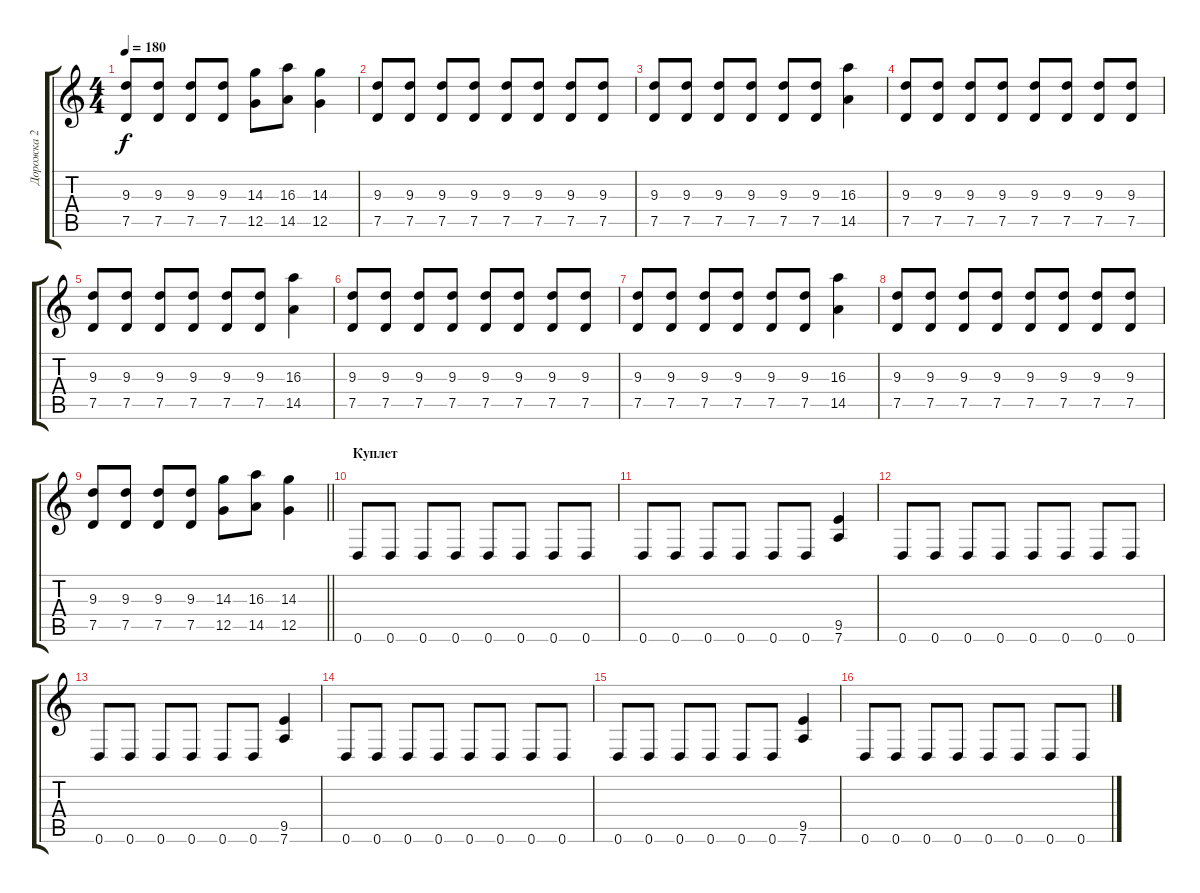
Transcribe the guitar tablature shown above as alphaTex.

\track ("Дорожка 2" "Дорожка 2") {instrument distortionguitar}
\staff {score tabs}
\tuning (D4 A3 F3 C3 G2 D2) {hide}
\ts (4 4)
\tempo 180
\clef g2
\ks c
(9.3 7.5).8{dy f} (9.3 7.5).8 (9.3 7.5).8 (9.3 7.5).8 (14.3 12.5).8 (16.3 14.5).8 (14.3 12.5).4 |
(9.3 7.5).8 (9.3 7.5).8 (9.3 7.5).8 (9.3 7.5).8 (9.3 7.5).8 (9.3 7.5).8 (9.3 7.5).8 (9.3 7.5).8 |
(9.3 7.5).8 (9.3 7.5).8 (9.3 7.5).8 (9.3 7.5).8 (9.3 7.5).8 (9.3 7.5).8 (16.3 14.5).4 |
(9.3 7.5).8 (9.3 7.5).8 (9.3 7.5).8 (9.3 7.5).8 (9.3 7.5).8 (9.3 7.5).8 (9.3 7.5).8 (9.3 7.5).8 |
(9.3 7.5).8 (9.3 7.5).8 (9.3 7.5).8 (9.3 7.5).8 (9.3 7.5).8 (9.3 7.5).8 (16.3 14.5).4 |
(9.3 7.5).8 (9.3 7.5).8 (9.3 7.5).8 (9.3 7.5).8 (9.3 7.5).8 (9.3 7.5).8 (9.3 7.5).8 (9.3 7.5).8 |
(9.3 7.5).8 (9.3 7.5).8 (9.3 7.5).8 (9.3 7.5).8 (9.3 7.5).8 (9.3 7.5).8 (16.3 14.5).4 |
(9.3 7.5).8 (9.3 7.5).8 (9.3 7.5).8 (9.3 7.5).8 (9.3 7.5).8 (9.3 7.5).8 (9.3 7.5).8 (9.3 7.5).8 |
\barLineRight lightlight
(9.3 7.5).8 (9.3 7.5).8 (9.3 7.5).8 (9.3 7.5).8 (14.3 12.5).8 (16.3 14.5).8 (14.3 12.5).4 |
\section ("" "Куплет")
0.6.8{instrument overdrivenguitar} 0.6.8 0.6.8 0.6.8 0.6.8 0.6.8 0.6.8 0.6.8 |
0.6.8 0.6.8 0.6.8 0.6.8 0.6.8 0.6.8 (9.5 7.6).4 |
0.6.8 0.6.8 0.6.8 0.6.8 0.6.8 0.6.8 0.6.8 0.6.8 |
0.6.8 0.6.8 0.6.8 0.6.8 0.6.8 0.6.8 (9.5 7.6).4 |
0.6.8 0.6.8 0.6.8 0.6.8 0.6.8 0.6.8 0.6.8 0.6.8 |
0.6.8 0.6.8 0.6.8 0.6.8 0.6.8 0.6.8 (9.5 7.6).4 |
0.6.8 0.6.8 0.6.8 0.6.8 0.6.8 0.6.8 0.6.8 0.6.8
